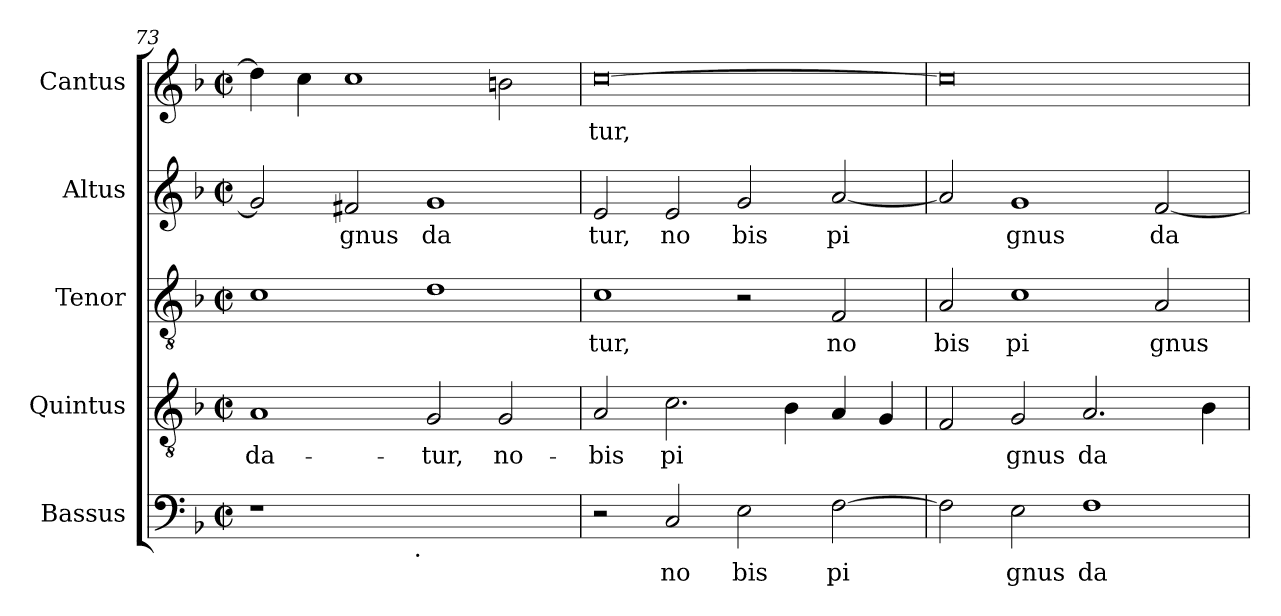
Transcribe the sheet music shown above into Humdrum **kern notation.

**kern	**text	**kern	**text	**kern	**text	**kern	**text	**kern	**text
*part5	*part5	*part4	*part4	*part3	*part3	*part2	*part2	*part1	*part1
*staff5	*staff5	*staff4	*staff4	*staff3	*staff3	*staff2	*staff2	*staff1	*staff1
*I"Bassus	*	*I"Quintus	*	*I"Tenor	*	*I"Altus	*	*I"Cantus	*
*clefF4	*	*clefGv2	*	*clefGv2	*	*clefG2	*	*clefG2	*
*k[b-]	*	*k[b-]	*	*k[b-]	*	*k[b-]	*	*k[b-]	*
*F:	*	*F:	*	*F:	*	*F:	*	*F:	*
*M2/2	*	*M2/2	*	*M2/2	*	*M2/2	*	*M2/2	*
*met(c|)	*	*met(c|)	*	*met(c|)	*	*met(c|)	*	*met(c|)	*
=73	=73	=73	=73	=73	=73	=73	=73	=73	=73
!	!	!	!LO:LY:b:cj	!	!LO:LY:b:cj	!	!LO:LY:b:cj	!	!LO:LY:b:cj
*^	*	*	*	*	*	*	*	*	*
1r	2ryy	.	1A	da-	1c	.	2g/]	.	4dd\]	--
!	!	!	!	!	!	!	!	!	!	!LO:LY:b:cj
.	.	.	.	.	.	.	.	.	4cc\	--
!	!	!	!	!	!	!	!	!LO:LY:b:cj	!	!LO:LY:b:cj
.	4...ryy	.	.	.	.	.	2f#/	gnus	1cc	--
!	!LO:TX:b:t=.	!	!	!	!	!	!	!	!	!
.	1ryy	.	.	.	.	.	.	.	.	.
!	!	!	!	!LO:LY:b:cj	!	!LO:LY:b:cj	!	!LO:LY:b:cj	!	!
1ryy	.	.	2G/	-tur,	1d	.	1g	da	.	.
!	!	!	!	!LO:LY:b:cj	!	!	!	!	!	!LO:LY:b:cj
.	.	.	2G/	no-	.	.	.	.	2b\	--
.	32ryy	.	.	.	.	.	.	.	.	.
!!LO:PB:g=z
=74	=74	=74	=74	=74	=74	=74	=74	=74	=74	=74
!	!	!	!	!LO:LY:b:cj	!	!LO:LY:b:cj	!	!LO:LY:b:cj	!	!LO:LY:b:cj
*v	*v	*	*	*	*	*	*	*	*	*
2r	.	2A/	-bis	1c	tur,	2e/	tur,	[>0cc	-tur,
!	!LO:LY:b:cj	!	!LO:LY:b:cj	!	!	!	!LO:LY:b:cj	!	!
2C/	no	2.c\	pi	.	.	2e/	no	.	.
!	!LO:LY:b:cj	!	!	!	!	!	!LO:LY:b:cj	!	!
2E\	bis	.	.	2r	.	2g/	bis	.	.
!	!	!	!LO:LY:b:cj	!	!	!	!	!	!
.	.	4B-\	.	.	.	.	.	.	.
!	!LO:LY:b:cj	!	!LO:LY:b:cj	!	!LO:LY:b:cj	!	!LO:LY:b:cj	!	!
[>2F\	pi	4A/	.	2F/	no	[<2a/	pi	.	.
!	!	!	!LO:LY:b:cj	!	!	!	!	!	!
.	.	4G/	.	.	.	.	.	.	.
=75	=75	=75	=75	=75	=75	=75	=75	=75	=75
!	!LO:LY:b:cj	!	!LO:LY:b:cj	!	!LO:LY:b:cj	!	!LO:LY:b:cj	!	!LO:LY:b:cj
2F\]	.	2F/	.	2A/	bis	2a/]	.	0cc]	.
!	!LO:LY:b:cj	!	!LO:LY:b:cj	!	!LO:LY:b:cj	!	!LO:LY:b:cj	!	!
2E\	gnus	2G/	gnus	1c	pi	1g	gnus	.	.
!	!LO:LY:b:cj	!	!LO:LY:b:cj	!	!	!	!	!	!
1F	da	2.A/	da	.	.	.	.	.	.
!	!	!	!	!	!LO:LY:b:cj	!	!LO:LY:b:cj	!	!
.	.	.	.	2A/	gnus	[<2f/	da	.	.
!	!	!	!LO:LY:b:cj	!	!	!	!	!	!
.	.	4B-\	.	.	.	.	.	.	.
=	=	=	=	=	=	=	=	=	=
*-	*-	*-	*-	*-	*-	*-	*-	*-	*-
